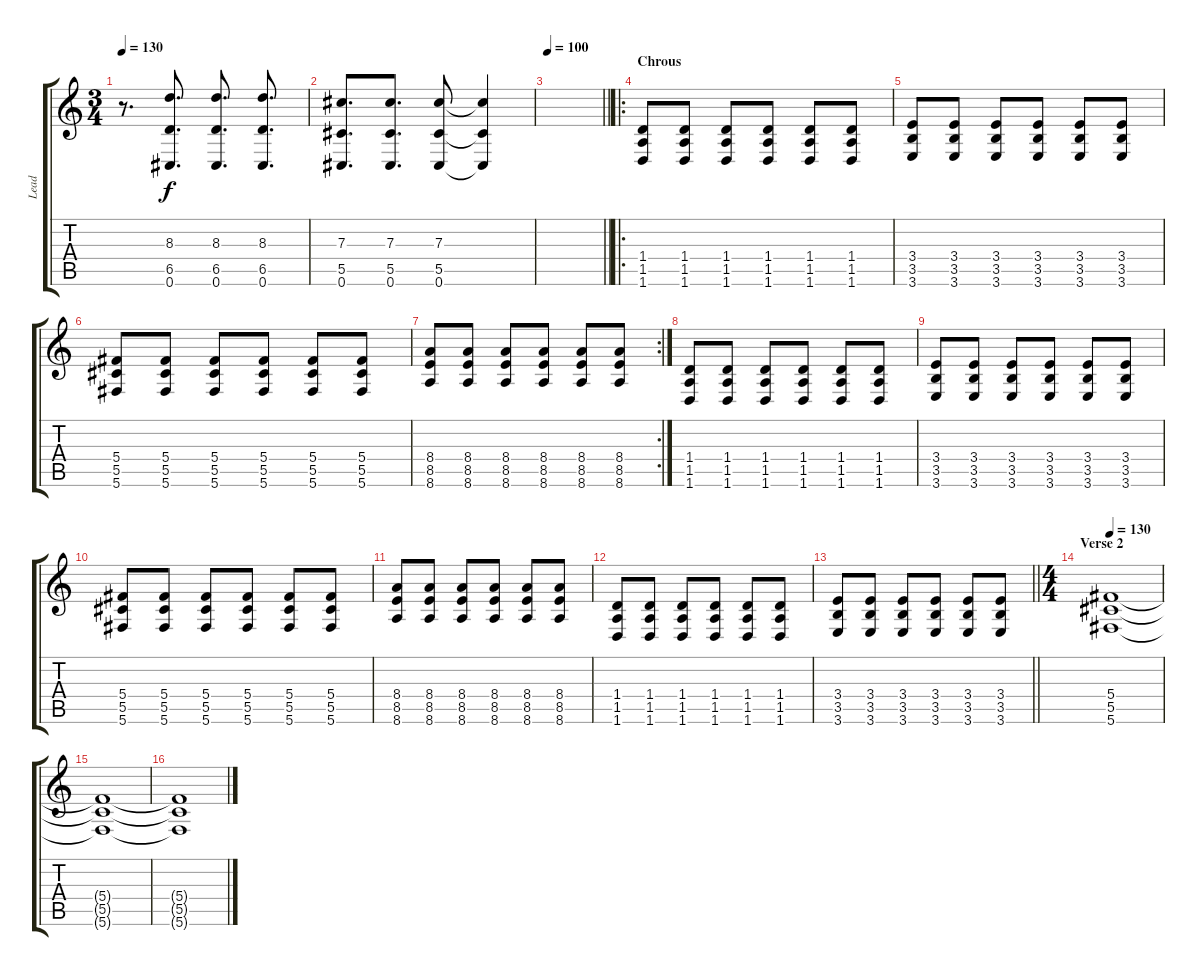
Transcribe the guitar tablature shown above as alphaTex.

\track ("Lead" "Lead") {instrument distortionguitar}
\staff {score tabs}
\tuning (Eb4 Bb3 Gb3 Db3 Ab2 Db2) {hide}
\ts (3 4)
\tempo 130
\clef g2
\ks c
r.8{d dy f} (8.3 6.5 0.6).8{d} (8.3 6.5 0.6).8{d} (8.3 6.5 0.6).8{d} |
(7.3 5.5 0.6).8{d} (7.3 5.5 0.6).8{d} (7.3 5.5 0.6).8 (7.3{t} 5.5{t} 0.6{t}).4 |
\tempo 100
\barLineRight lightlight
|
\ro
\section ("" "Chrous")
(1.4 1.5 1.6).8 (1.4 1.5 1.6).8 (1.4 1.5 1.6).8 (1.4 1.5 1.6).8 (1.4 1.5 1.6).8 (1.4 1.5 1.6).8 |
(3.4 3.5 3.6).8 (3.4 3.5 3.6).8 (3.4 3.5 3.6).8 (3.4 3.5 3.6).8 (3.4 3.5 3.6).8 (3.4 3.5 3.6).8 |
(5.4 5.5 5.6).8 (5.4 5.5 5.6).8 (5.4 5.5 5.6).8 (5.4 5.5 5.6).8 (5.4 5.5 5.6).8 (5.4 5.5 5.6).8 |
\rc 2
(8.4 8.5 8.6).8 (8.4 8.5 8.6).8 (8.4 8.5 8.6).8 (8.4 8.5 8.6).8 (8.4 8.5 8.6).8 (8.4 8.5 8.6).8 |
(1.4 1.5 1.6).8 (1.4 1.5 1.6).8 (1.4 1.5 1.6).8 (1.4 1.5 1.6).8 (1.4 1.5 1.6).8 (1.4 1.5 1.6).8 |
(3.4 3.5 3.6).8 (3.4 3.5 3.6).8 (3.4 3.5 3.6).8 (3.4 3.5 3.6).8 (3.4 3.5 3.6).8 (3.4 3.5 3.6).8 |
(5.4 5.5 5.6).8 (5.4 5.5 5.6).8 (5.4 5.5 5.6).8 (5.4 5.5 5.6).8 (5.4 5.5 5.6).8 (5.4 5.5 5.6).8 |
(8.4 8.5 8.6).8 (8.4 8.5 8.6).8 (8.4 8.5 8.6).8 (8.4 8.5 8.6).8 (8.4 8.5 8.6).8 (8.4 8.5 8.6).8 |
(1.4 1.5 1.6).8 (1.4 1.5 1.6).8 (1.4 1.5 1.6).8 (1.4 1.5 1.6).8 (1.4 1.5 1.6).8 (1.4 1.5 1.6).8 |
\barLineRight lightlight
(3.4 3.5 3.6).8 (3.4 3.5 3.6).8 (3.4 3.5 3.6).8 (3.4 3.5 3.6).8 (3.4 3.5 3.6).8 (3.4 3.5 3.6).8 |
\ts (4 4)
\section ("" "Verse 2")
\tempo 130
(5.4 5.5 5.6).1 |
(5.4{t} 5.5{t} 5.6{t}).1 |
(5.4{t} 5.5{t} 5.6{t}).1
